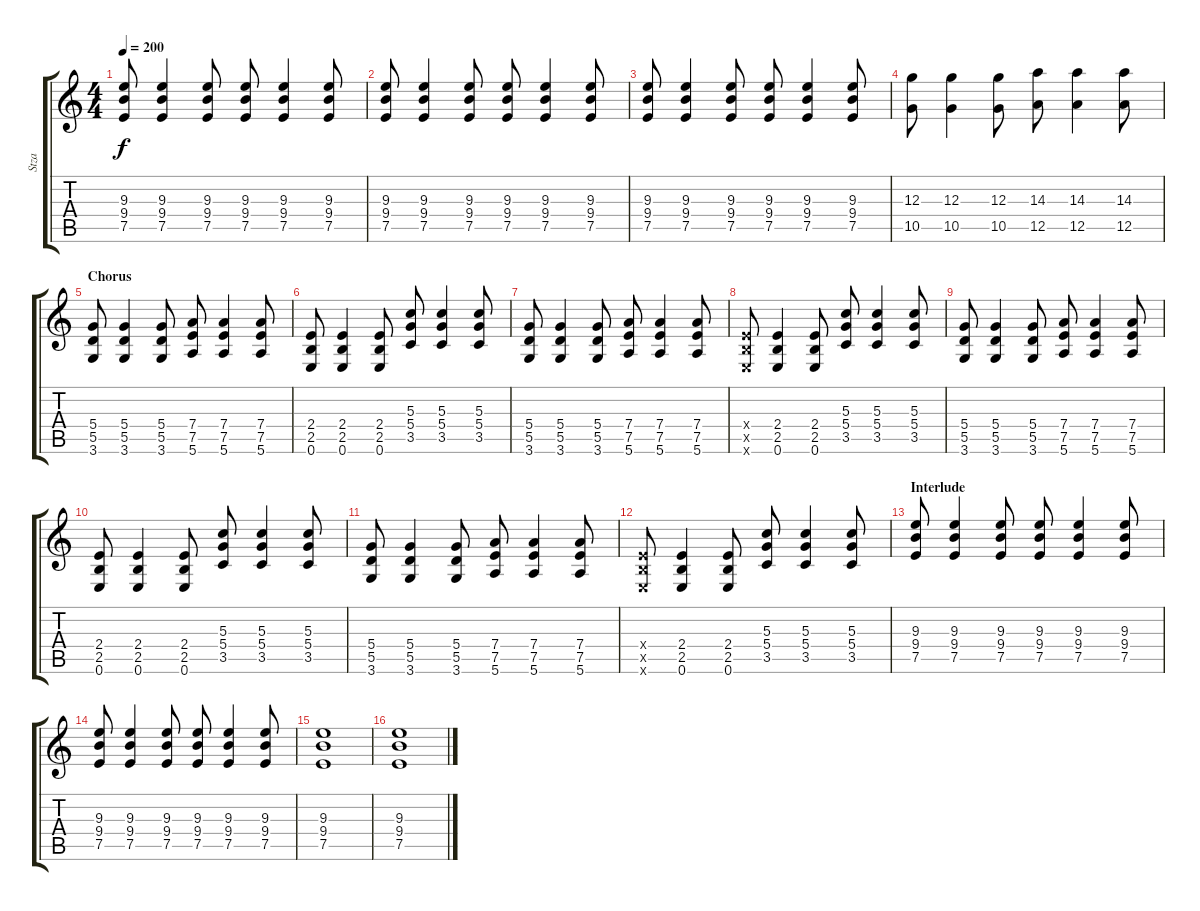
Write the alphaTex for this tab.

\track ("Stza" "Stza") {instrument overdrivenguitar}
\staff {score tabs}
\tuning (E4 B3 G3 D3 A2 E2) {hide}
\ts (4 4)
\tempo 200
\clef g2
\ks c
(9.3 9.4 7.5).8{dy f balance 0} (9.3 9.4 7.5).4 (9.3 9.4 7.5).8 (9.3 9.4 7.5).8 (9.3 9.4 7.5).4 (9.3 9.4 7.5).8 |
(9.3 9.4 7.5).8 (9.3 9.4 7.5).4 (9.3 9.4 7.5).8 (9.3 9.4 7.5).8 (9.3 9.4 7.5).4 (9.3 9.4 7.5).8 |
(9.3 9.4 7.5).8{balance 0} (9.3 9.4 7.5).4 (9.3 9.4 7.5).8 (9.3 9.4 7.5).8 (9.3 9.4 7.5).4 (9.3 9.4 7.5).8 |
(12.3 10.5).8 (12.3 10.5).4 (12.3 10.5).8 (14.3 12.5).8 (14.3 12.5).4 (14.3 12.5).8 |
\section ("" "Chorus")
(5.4 5.5 3.6).8 (5.4 5.5 3.6).4 (5.4 5.5 3.6).8 (7.4 7.5 5.6).8 (7.4 7.5 5.6).4 (7.4 7.5 5.6).8 |
(2.4 2.5 0.6).8 (2.4 2.5 0.6).4 (2.4 2.5 0.6).8 (5.3 5.4 3.5).8 (5.3 5.4 3.5).4 (5.3 5.4 3.5).8 |
(5.4 5.5 3.6).8 (5.4 5.5 3.6).4 (5.4 5.5 3.6).8 (7.4 7.5 5.6).8 (7.4 7.5 5.6).4 (7.4 7.5 5.6).8 |
(2.4{x} 2.5{x} 0.6{x}).8 (2.4 2.5 0.6).4 (2.4 2.5 0.6).8 (5.3 5.4 3.5).8 (5.3 5.4 3.5).4 (5.3 5.4 3.5).8 |
(5.4 5.5 3.6).8 (5.4 5.5 3.6).4 (5.4 5.5 3.6).8 (7.4 7.5 5.6).8 (7.4 7.5 5.6).4 (7.4 7.5 5.6).8 |
(2.4 2.5 0.6).8 (2.4 2.5 0.6).4 (2.4 2.5 0.6).8 (5.3 5.4 3.5).8 (5.3 5.4 3.5).4 (5.3 5.4 3.5).8 |
(5.4 5.5 3.6).8 (5.4 5.5 3.6).4 (5.4 5.5 3.6).8 (7.4 7.5 5.6).8 (7.4 7.5 5.6).4 (7.4 7.5 5.6).8 |
(2.4{x} 2.5{x} 0.6{x}).8 (2.4 2.5 0.6).4 (2.4 2.5 0.6).8 (5.3 5.4 3.5).8 (5.3 5.4 3.5).4 (5.3 5.4 3.5).8 |
\section ("" "Interlude")
(9.3 9.4 7.5).8 (9.3 9.4 7.5).4 (9.3 9.4 7.5).8 (9.3 9.4 7.5).8 (9.3 9.4 7.5).4 (9.3 9.4 7.5).8 |
(9.3 9.4 7.5).8 (9.3 9.4 7.5).4 (9.3 9.4 7.5).8 (9.3 9.4 7.5).8 (9.3 9.4 7.5).4 (9.3 9.4 7.5).8 |
(9.3 9.4 7.5).1{volume 9} |
(9.3 9.4 7.5).1{volume 9}
